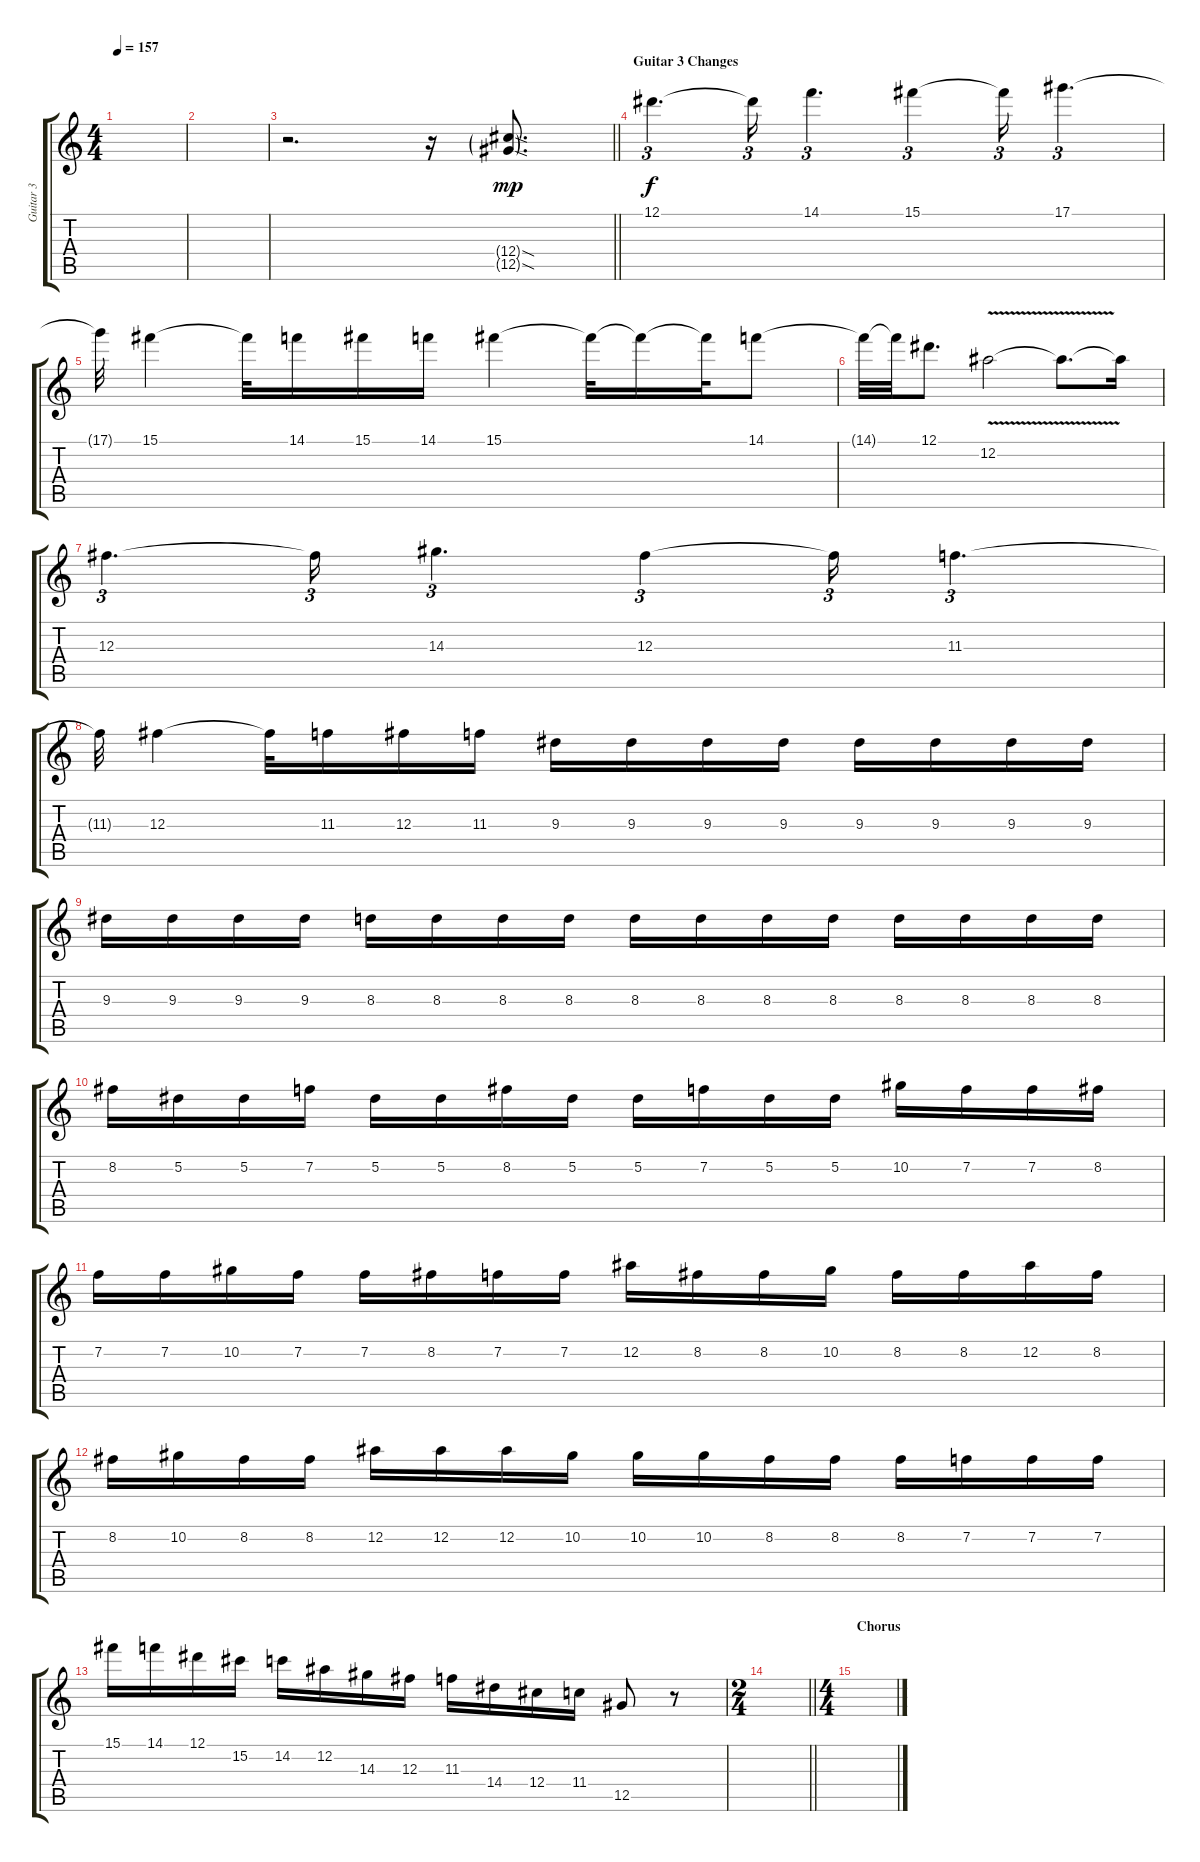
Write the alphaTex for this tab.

\track ("Guitar 3" "Guitar 3") {instrument distortionguitar}
\staff {score tabs}
\tuning (Eb4 Bb3 Gb3 Db3 Ab2 Eb2) {hide}
\ts (4 4)
\tempo 157
\clef g2
\ks c
|
|
\barLineRight lightlight
r.2{d} r.16 (12.4{sod g} 12.5{sod g}).8{d dy mp} |
\section ("" "Guitar 3 Changes")
12.1.4{d tu (3 2) dy f} 12.1{t}.16{tu (3 2)} 14.1.4{d tu (3 2)} 15.1.4{tu (3 2)} 15.1{t}.16{tu (3 2)} 17.1.4{d tu (3 2)} |
17.1{t}.32 15.1.4 15.1{t}.32 14.1.16 15.1.16 14.1.16 15.1.4 15.1{t}.32 15.1{t}.16 15.1{t}.32 14.1.8 |
14.1{t}.32 14.1{t}.32 12.1.8{d} 12.2{v}.2 12.2{t}.8{d} 12.2{t}.16 |
12.3.4{d tu (3 2)} 12.3{t}.16{tu (3 2)} 14.3.4{d tu (3 2)} 12.3.4{tu (3 2)} 12.3{t}.16{tu (3 2)} 11.3.4{d tu (3 2)} |
11.3{t}.32 12.3.4 12.3{t}.32 11.3.16 12.3.16 11.3.16 9.3.16 9.3.16 9.3.16 9.3.16 9.3.16 9.3.16 9.3.16 9.3.16 |
9.3.16 9.3.16 9.3.16 9.3.16 8.3.16 8.3.16 8.3.16 8.3.16 8.3.16 8.3.16 8.3.16 8.3.16 8.3.16 8.3.16 8.3.16 8.3.16 |
8.2.16 5.2.16 5.2.16 7.2.16 5.2.16 5.2.16 8.2.16 5.2.16 5.2.16 7.2.16 5.2.16 5.2.16 10.2.16 7.2.16 7.2.16 8.2.16 |
7.2.16 7.2.16 10.2.16 7.2.16 7.2.16 8.2.16 7.2.16 7.2.16 12.2.16 8.2.16 8.2.16 10.2.16 8.2.16 8.2.16 12.2.16 8.2.16 |
8.2.16 10.2.16 8.2.16 8.2.16 12.2.16 12.2.16 12.2.16 10.2.16 10.2.16 10.2.16 8.2.16 8.2.16 8.2.16 7.2.16 7.2.16 7.2.16 |
15.1.16 14.1.16 12.1.16 15.2.16 14.2.16 12.2.16 14.3.16 12.3.16 11.3.16 14.4.16 12.4.16 11.4.16 12.5.8 r.8 |
\ts (2 4)
\barLineRight lightlight
|
\ts (4 4)
\section ("" "Chorus")
